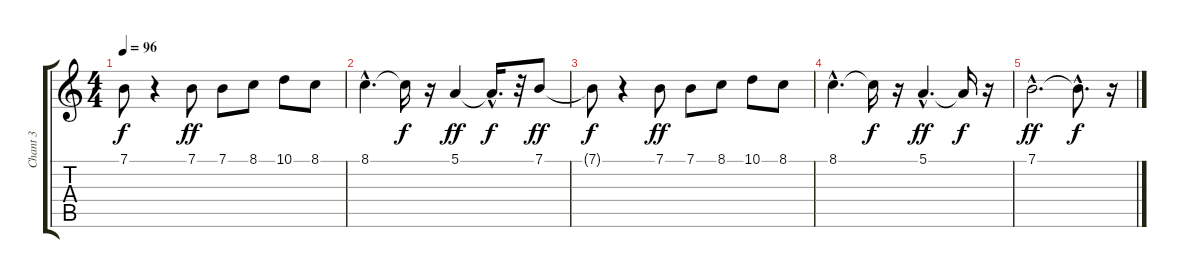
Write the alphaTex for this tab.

\track ("Chant 3" "Chant 3") {instrument churchorgan}
\staff {score tabs}
\tuning (E4 B3 G3 D3 A2 E2) {hide}
\ts (4 4)
\tempo 96
\clef g2
\ks c
7.1{t}.8{dy f} r.4 7.1.8{dy ff} 7.1.8 8.1.8 10.1.8 8.1.8 |
8.1{hac}.4{d} 8.1{t}.16{dy f} r.16 5.1.4{dy ff} 5.1{hac t}.16{d dy f} r.32 7.1.8{dy ff} |
7.1{t}.8{dy f} r.4 7.1.8{dy ff} 7.1.8 8.1.8 10.1.8 8.1.8 |
8.1{hac}.4{d} 8.1{t}.16{dy f} r.16 5.1{hac}.4{d dy ff} 5.1{t}.16{dy f} r.16 |
7.1{hac}.2{d dy ff} 7.1{hac t}.8{d dy f} r.16
